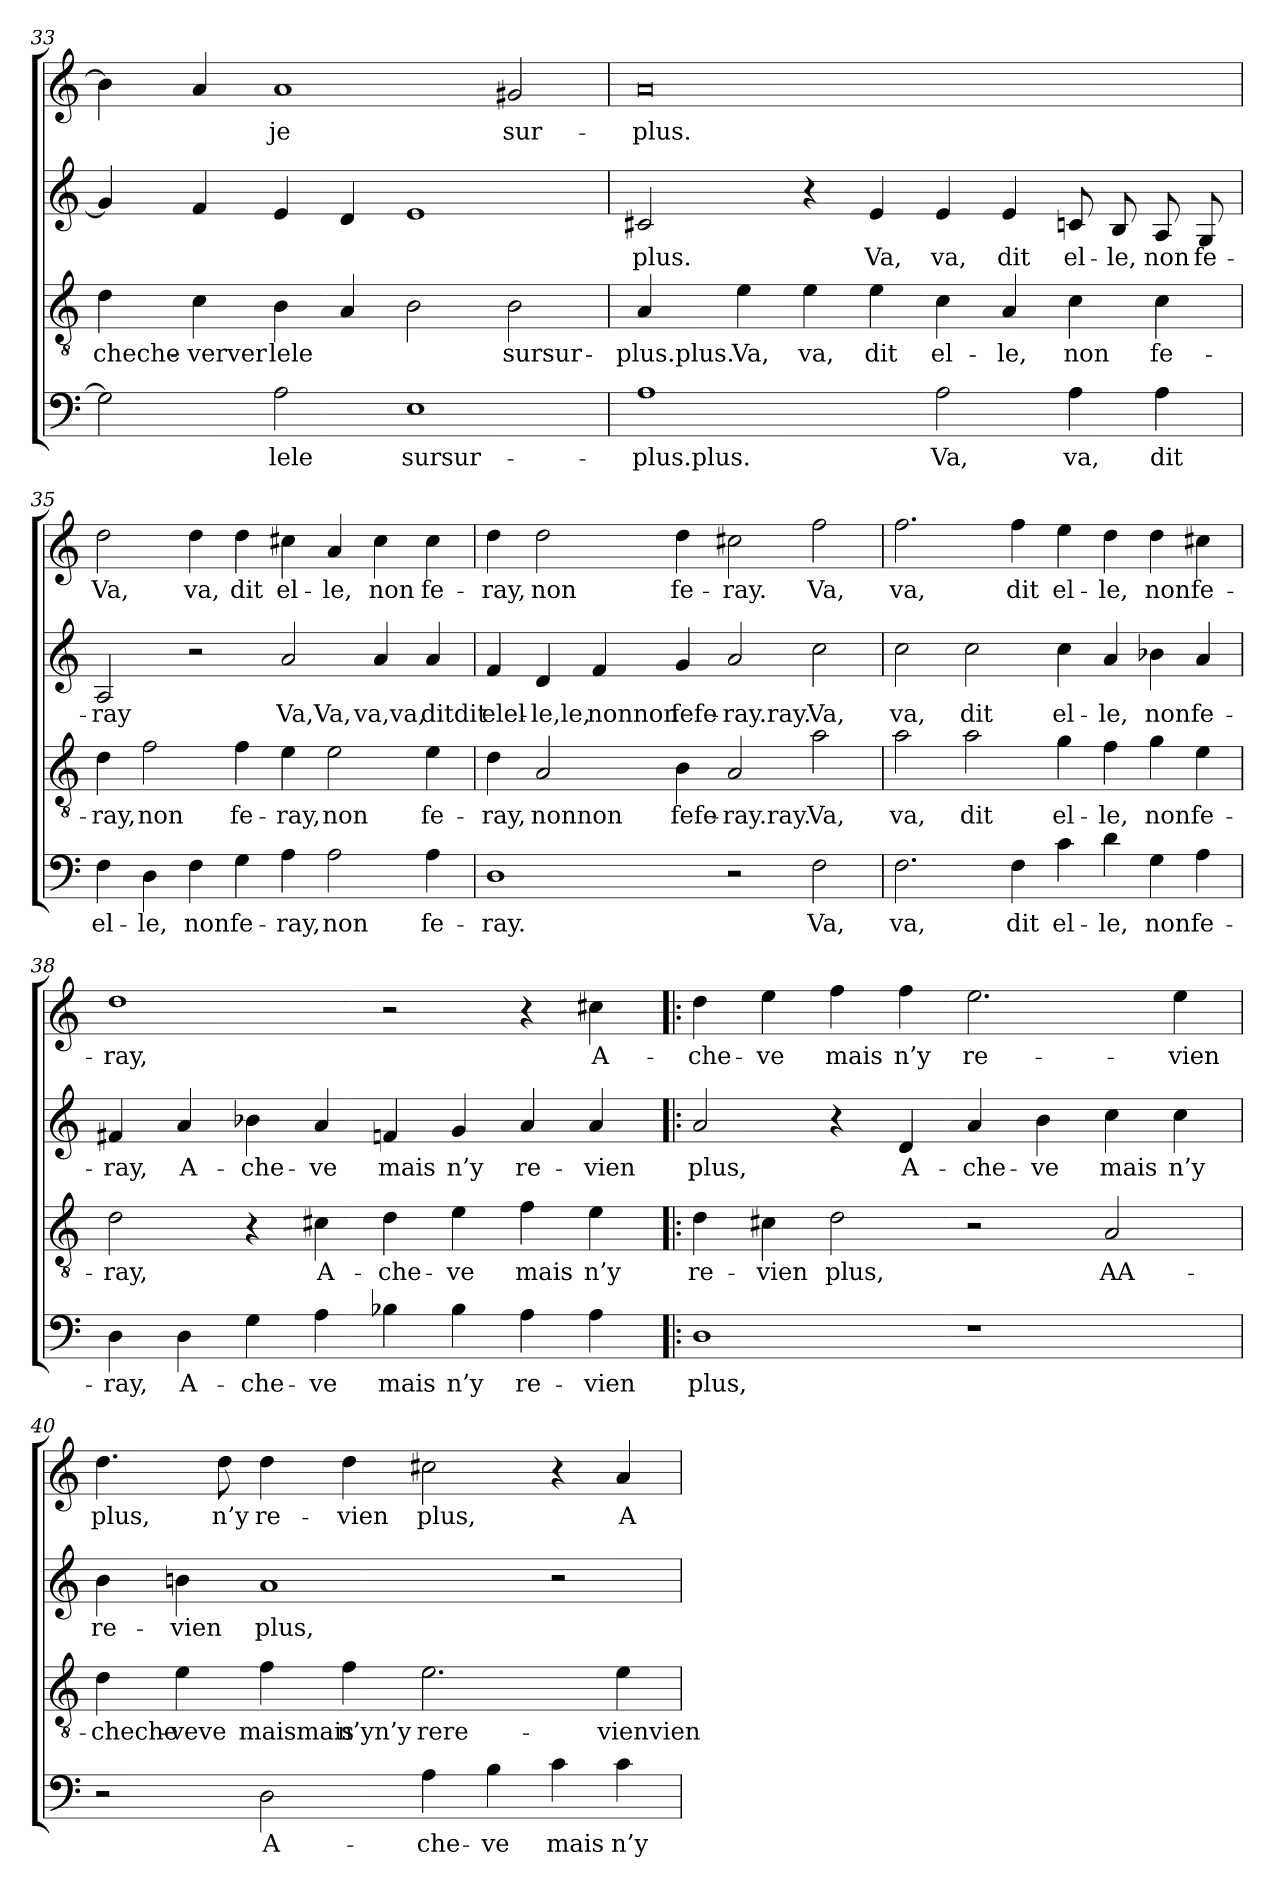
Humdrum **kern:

**kern	**text	**kern	**text	**kern	**text	**kern	**text
*part4	*part4	*part3	*part3	*part2	*part2	*part1	*part1
*staff4	*staff4	*staff3	*staff3	*staff2	*staff2	*staff1	*staff1
*clefF4	*	*clefGv2	*	*clefG2	*	*clefG2	*
*k[]	*	*k[]	*	*k[]	*	*k[]	*
=33	=33	=33	=33	=33	=33	=33	=33
2G]	.	4d	-cheche-	4g]	.	4b]	.
.	.	4c	-verver	4f	.	4a	.
2A	lele	4B	lele	4e	.	1a	je
.	.	4A	.	4d	.	.	.
1E	sursur-	2B	.	1e	.	.	.
.	.	2B	sursur-	.	.	2g#X	sur-
=34	=34	=34	=34	=34	=34	=34	=34
1A	-plus.plus.	4A	-plus.plus.	2c#X	-plus.	0a	-plus.
.	.	4e	Va,	.	.	.	.
.	.	4e	va,	4r	.	.	.
.	.	4e	dit	4e	Va,	.	.
2A	Va,	4c	el-	4e	va,	.	.
.	.	4A	-le,	4e	dit	.	.
4A	va,	4c	non	8cn	el-	.	.
.	.	.	.	8B	-le,	.	.
4A	dit	4c	fe-	8A	non	.	.
.	.	.	.	8G	fe-	.	.
!!LO:PB:g=z
=35	=35	=35	=35	=35	=35	=35	=35
4F	el-	4d	-ray,	2A	-ray	2dd	Va,
4D	-le,	2f	non	.	.	.	.
4F	non	.	.	2r	.	4dd	va,
4G	fe-	4f	fe-	.	.	4dd	dit
4A	-ray,	4e	-ray,	2a	Va,Va,	4cc#X	el-
2A	non	2e	non	.	.	4a	-le,
.	.	.	.	4a	va,va,	4cc#	non
4A	fe-	4e	fe-	4a	ditdit	4cc#	fe-
=36	=36	=36	=36	=36	=36	=36	=36
1D	-ray.	4d	-ray,	4f	elel-	4dd	-ray,
.	.	2A	nonnon	4d	-le,le,	2dd	non
.	.	.	.	4f	nonnon	.	.
.	.	4B	fefe-	4g	fefe-	4dd	fe-
2r	.	2A	-ray.ray.	2a	-ray.ray.	2cc#X	-ray.
2F	Va,	2a	Va,	2cc	Va,	2ff	Va,
=37	=37	=37	=37	=37	=37	=37	=37
2.F	va,	2a	va,	2cc	va,	2.ff	va,
.	.	2a	dit	2cc	dit	.	.
4F	dit	.	.	.	.	4ff	dit
4c	el-	4g	el-	4cc	el-	4ee	el-
4d	-le,	4f	-le,	4a	-le,	4dd	-le,
4G	non	4g	non	4b-X	non	4dd	non
4A	fe-	4e	fe-	4a	fe-	4cc#X	fe-
=38	=38	=38	=38	=38	=38	=38	=38
4D	-ray,	2d	-ray,	4f#X	-ray,	1dd	-ray,
4D	A-	.	.	4a	A-	.	.
4G	-che-	4r	.	4b-X	-che-	.	.
4A	-ve	4c#X	A-	4a	-ve	.	.
4B-X	mais	4d	-che-	4fn	mais	2r	.
4B-	n’y	4e	-ve	4g	n’y	.	.
4A	re-	4f	mais	4a	re-	4r	.
4A	-vien	4e	n’y	4a	-vien	4cc#X	A-
!!LO:LB:g=z
=39!|:	=39!|:	=39!|:	=39!|:	=39!|:	=39!|:	=39!|:	=39!|:
1D	plus,	4d	re-	2a	plus,	4dd	-che-
.	.	4c#X	-vien	.	.	4ee	-ve
.	.	2d	plus,	4r	.	4ff	mais
.	.	.	.	4d	A-	4ff	n’y
1r	.	2r	.	4a	-che-	2.ee	re-
.	.	.	.	4b	-ve	.	.
.	.	2A	AA-	4cc	mais	.	.
.	.	.	.	4cc	n’y	4ee	-vien
=40	=40	=40	=40	=40	=40	=40	=40
2r	.	4d	-cheche-	4b	re-	4.dd	plus,
.	.	4e	-veve	4bn	-vien	.	.
.	.	.	.	.	.	8dd	n’y
2D	A-	4f	maismais	1a	plus,	4dd	re-
.	.	4f	n’yn’y	.	.	4dd	-vien
4A	-che-	2.e	rere-	.	.	2cc#X	plus,
4B	-ve	.	.	.	.	.	.
4c	mais	.	.	2r	.	4r	.
4c	n’y	4e	-vienvien	.	.	4a	A-
=	=	=	=	=	=	=	=
*-	*-	*-	*-	*-	*-	*-	*-
